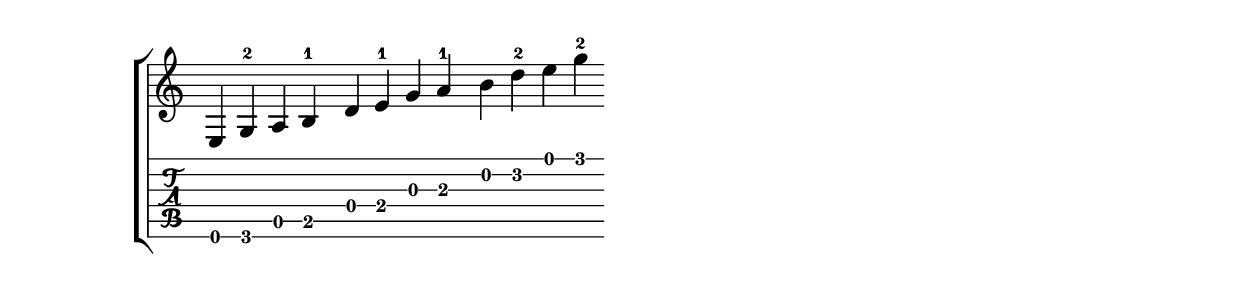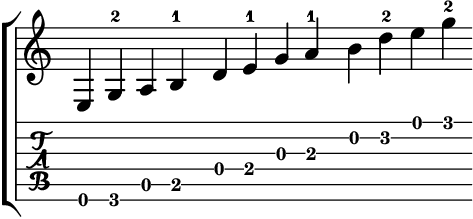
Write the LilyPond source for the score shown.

\version "2.22.2"

\include "../common.ly"

staffMusic = \relative {
  e g-2 a b-1 d
  e-1 g a-1 b d-2
  e g-2
}

tabMusic = \relative {
  e, g a b d
  e g a b d
  e g
}

\new StaffGroup \with {
  \omit Staff.BarLine
  \omit StaffGroup.SpanBar
  \override TimeSignature.stencil = ##f
}
<<
  \new Staff {
    \staffMusic
  }
  \new TabStaff {
    \tabMusic
  }
>>